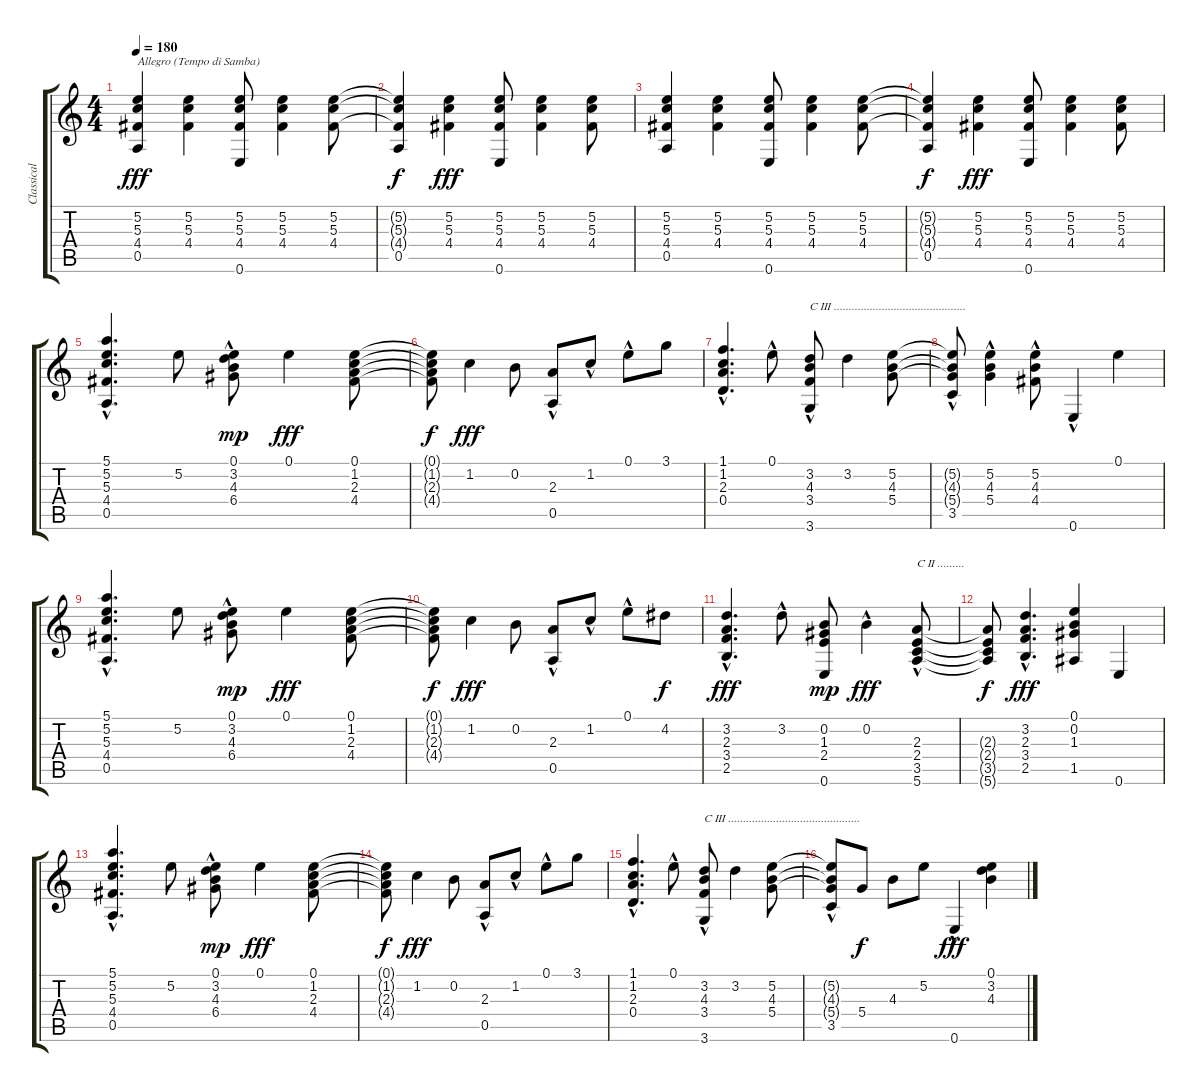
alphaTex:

\track ("Classical Guitar" "Classical ") {instrument acousticguitarnylon}
\staff {score tabs}
\tuning (E4 B3 G3 D3 A2 E2) {hide}
\ts (4 4)
\tempo 180
\clef g2
\ks c
(5.2 5.3 4.4 0.5).4{txt "Allegro (Tempo di Samba)" dy fff instrument acousticguitarnylon} (5.2 5.3 4.4).4 (5.2 5.3 4.4 0.6).8 (5.2 5.3 4.4).4 (5.2 5.3 4.4).8 |
(5.2{t} 5.3{t} 4.4{t} 0.5).4{dy f} (5.2 5.3 4.4).4{dy fff} (5.2 5.3 4.4 0.6).8 (5.2 5.3 4.4).4 (5.2 5.3 4.4).8 |
(5.2 5.3 4.4 0.5).4 (5.2 5.3 4.4).4 (5.2 5.3 4.4 0.6).8 (5.2 5.3 4.4).4 (5.2 5.3 4.4).8 |
(5.2{t} 5.3{t} 4.4{t} 0.5).4{dy f} (5.2 5.3 4.4).4{dy fff} (5.2 5.3 4.4 0.6).8 (5.2 5.3 4.4).4 (5.2 5.3 4.4).8 |
(5.1{hac} 5.2{hac} 5.3{hac} 4.4 0.5{hac}).4{d} 5.2.8 (0.1{hac} 3.2 4.3{hac} 6.4).8{dy mp} 0.1.4{dy fff} (0.1 1.2 2.3 4.4).8 |
(0.1{t} 1.2{t} 2.3{t} 4.4{t}).8{dy f} 1.2.4{dy fff} 0.2.8 (2.3{hac} 0.5{hac}).8 1.2{hac}.8 0.1{hac}.8 3.1.8 |
(1.1{hac} 1.2{hac} 2.3{hac} 0.4{hac}).4{d} 0.1{hac}.8 (3.2 4.3{hac} 3.4{hac} 3.6{hac}).8{txt "C III ............................................"} 3.2.4 (5.2 4.3 5.4).8 |
(5.2{t} 4.3{t} 5.4{t} 3.5{hac}).8 (5.2{hac} 4.3{hac} 5.4).4 (5.2{hac} 4.3 4.4).8 0.6{hac}.4 0.1.4 |
(5.1{hac} 5.2{hac} 5.3{hac} 4.4 0.5{hac}).4{d} 5.2.8 (0.1{hac} 3.2 4.3{hac} 6.4).8{dy mp} 0.1.4{dy fff} (0.1 1.2 2.3 4.4).8 |
(0.1{t} 1.2{t} 2.3{t} 4.4{t}).8{dy f} 1.2.4{dy fff} 0.2.8 (2.3{hac} 0.5{hac}).8 1.2{hac}.8 0.1{hac}.8 4.2.8{dy f} |
(3.2{hac} 2.3{hac} 3.4{hac} 2.5{hac}).4{d dy fff} 3.2{hac}.8 (0.2 1.3 2.4 0.6).8{dy mp} 0.2{hac}.4{dy fff} (2.3 2.4{hac} 3.5{hac} 5.6{hac}).8{txt "C II ........."} |
(2.3{t} 2.4{t} 3.5{t} 5.6{t}).8{dy f} (3.2{hac} 2.3{hac} 3.4{hac} 2.5{hac}).4{d dy fff} (0.1 0.2 1.3 1.5).4 0.6.4 |
(5.1{hac} 5.2{hac} 5.3{hac} 4.4 0.5{hac}).4{d} 5.2.8 (0.1{hac} 3.2 4.3{hac} 6.4).8{dy mp} 0.1.4{dy fff} (0.1 1.2 2.3 4.4).8 |
(0.1{t} 1.2{t} 2.3{t} 4.4{t}).8{dy f} 1.2.4{dy fff} 0.2.8 (2.3{hac} 0.5{hac}).8 1.2{hac}.8 0.1{hac}.8 3.1.8 |
(1.1{hac} 1.2{hac} 2.3{hac} 0.4{hac}).4{d} 0.1{hac}.8 (3.2 4.3{hac} 3.4{hac} 3.6{hac}).8{txt "C III ............................................"} 3.2.4 (5.2 4.3 5.4).8 |
(5.2{t} 4.3{t} 5.4{t} 3.5{hac}).8 5.4.8{dy f} 4.3.8 5.2.8 0.6{hac}.4{dy fff} (0.1 3.2 4.3).4
